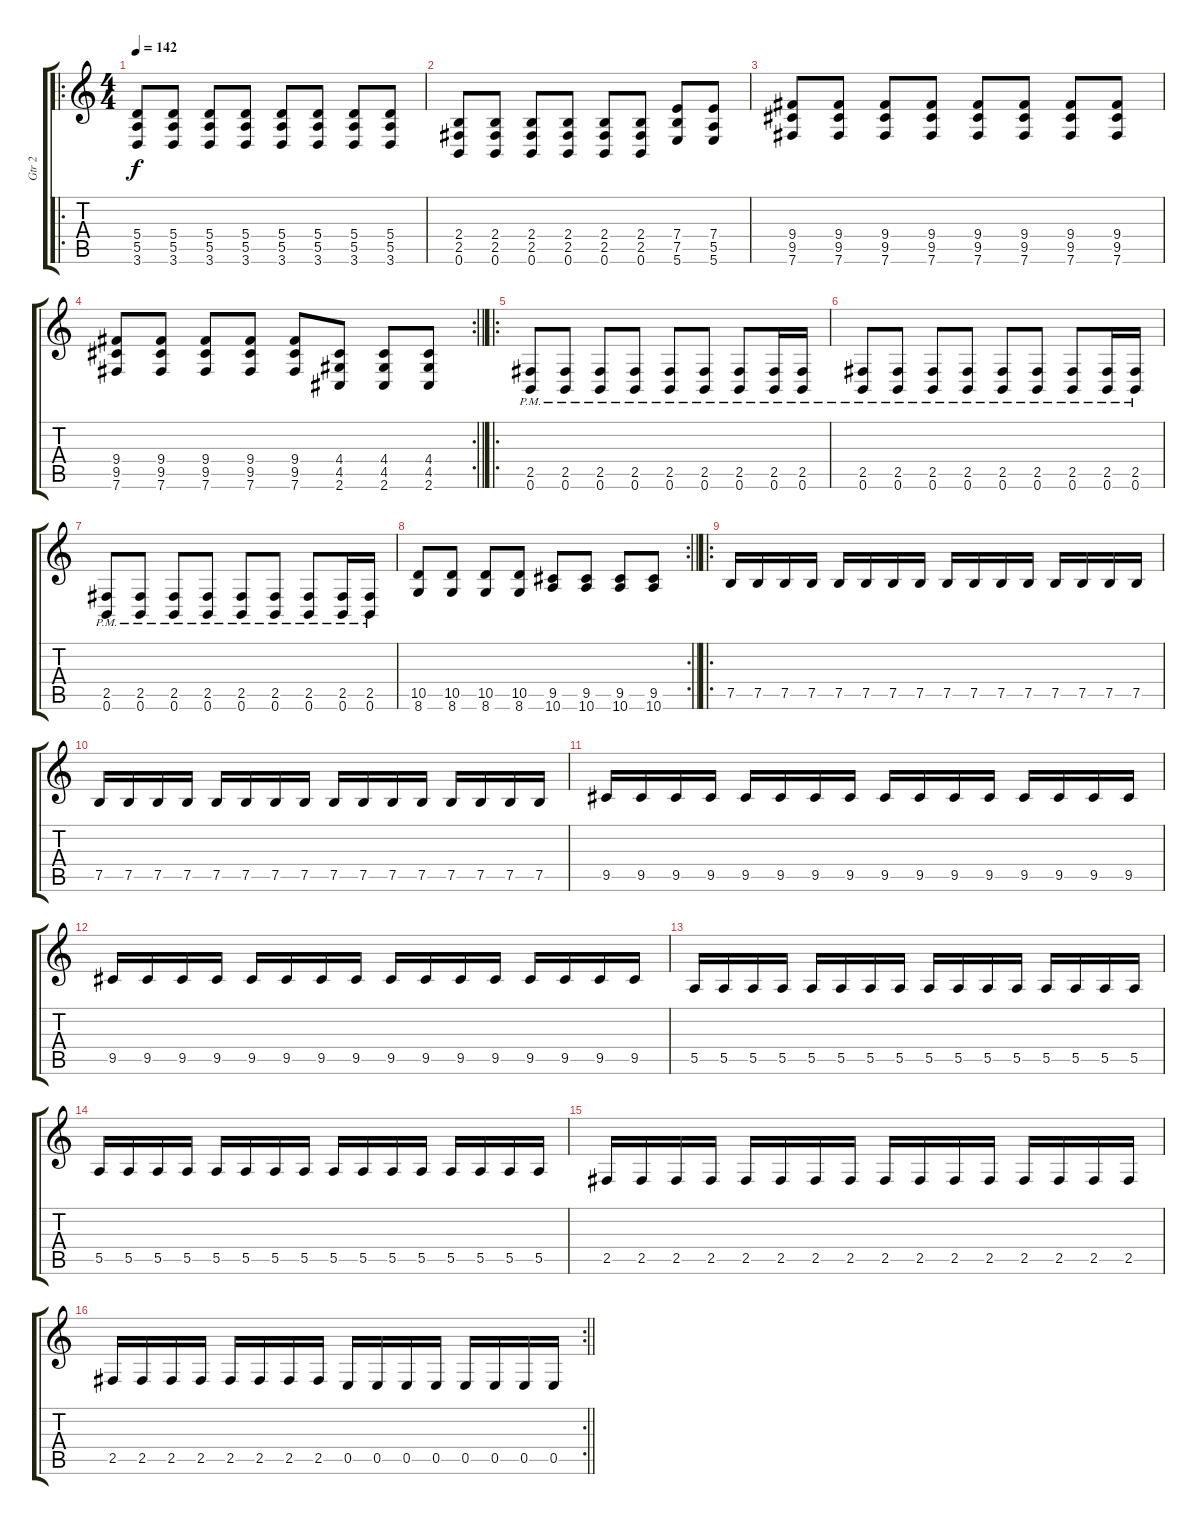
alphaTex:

\track ("Gtr 2" "Gtr 2") {instrument distortionguitar}
\staff {score tabs}
\tuning (B3 Gb3 D3 A2 E2 B1) {hide}
\ro
\ts (4 4)
\section ("" "")
\tempo 142
\clef g2
\ks c
(5.4 5.5 3.6).8{dy f} (5.4 5.5 3.6).8 (5.4 5.5 3.6).8 (5.4 5.5 3.6).8 (5.4 5.5 3.6).8 (5.4 5.5 3.6).8 (5.4 5.5 3.6).8 (5.4 5.5 3.6).8 |
(2.4 2.5 0.6).8 (2.4 2.5 0.6).8 (2.4 2.5 0.6).8 (2.4 2.5 0.6).8 (2.4 2.5 0.6).8 (2.4 2.5 0.6).8 (7.4 7.5 5.6).8 (7.4 5.5 5.6).8 |
(9.4 9.5 7.6).8 (9.4 9.5 7.6).8 (9.4 9.5 7.6).8 (9.4 9.5 7.6).8 (9.4 9.5 7.6).8 (9.4 9.5 7.6).8 (9.4 9.5 7.6).8 (9.4 9.5 7.6).8 |
\rc 2
\barLineRight lightlight
(9.4 9.5 7.6).8 (9.4 9.5 7.6).8 (9.4 9.5 7.6).8 (9.4 9.5 7.6).8 (9.4 9.5 7.6).8 (4.4 4.5 2.6).8 (4.4 4.5 2.6).8 (4.4 4.5 2.6).8 |
\ro
\section ("" "")
(2.5{pm} 0.6{pm}).8 (2.5{pm} 0.6{pm}).8 (2.5{pm} 0.6{pm}).8 (2.5{pm} 0.6{pm}).8 (2.5{pm} 0.6{pm}).8 (2.5{pm} 0.6{pm}).8 (2.5{pm} 0.6{pm}).8 (2.5{pm} 0.6{pm}).16 (2.5{pm} 0.6{pm}).16 |
(2.5{pm} 0.6{pm}).8 (2.5{pm} 0.6{pm}).8 (2.5{pm} 0.6{pm}).8 (2.5{pm} 0.6{pm}).8 (2.5{pm} 0.6{pm}).8 (2.5{pm} 0.6{pm}).8 (2.5{pm} 0.6{pm}).8 (2.5{pm} 0.6{pm}).16 (2.5{pm} 0.6{pm}).16 |
(2.5{pm} 0.6{pm}).8 (2.5{pm} 0.6{pm}).8 (2.5{pm} 0.6{pm}).8 (2.5{pm} 0.6{pm}).8 (2.5{pm} 0.6{pm}).8 (2.5{pm} 0.6{pm}).8 (2.5{pm} 0.6{pm}).8 (2.5{pm} 0.6{pm}).16 (2.5{pm} 0.6{pm}).16 |
\rc 2
\barLineRight lightlight
(10.5 8.6).8 (10.5 8.6).8 (10.5 8.6).8 (10.5 8.6).8 (9.5 10.6).8 (9.5 10.6).8 (9.5 10.6).8 (9.5 10.6).8 |
\ro
\section ("" "")
7.5.16 7.5.16 7.5.16 7.5.16 7.5.16 7.5.16 7.5.16 7.5.16 7.5.16 7.5.16 7.5.16 7.5.16 7.5.16 7.5.16 7.5.16 7.5.16 |
7.5.16 7.5.16 7.5.16 7.5.16 7.5.16 7.5.16 7.5.16 7.5.16 7.5.16 7.5.16 7.5.16 7.5.16 7.5.16 7.5.16 7.5.16 7.5.16 |
9.5.16 9.5.16 9.5.16 9.5.16 9.5.16 9.5.16 9.5.16 9.5.16 9.5.16 9.5.16 9.5.16 9.5.16 9.5.16 9.5.16 9.5.16 9.5.16 |
9.5.16 9.5.16 9.5.16 9.5.16 9.5.16 9.5.16 9.5.16 9.5.16 9.5.16 9.5.16 9.5.16 9.5.16 9.5.16 9.5.16 9.5.16 9.5.16 |
5.5.16 5.5.16 5.5.16 5.5.16 5.5.16 5.5.16 5.5.16 5.5.16 5.5.16 5.5.16 5.5.16 5.5.16 5.5.16 5.5.16 5.5.16 5.5.16 |
5.5.16 5.5.16 5.5.16 5.5.16 5.5.16 5.5.16 5.5.16 5.5.16 5.5.16 5.5.16 5.5.16 5.5.16 5.5.16 5.5.16 5.5.16 5.5.16 |
2.5.16 2.5.16 2.5.16 2.5.16 2.5.16 2.5.16 2.5.16 2.5.16 2.5.16 2.5.16 2.5.16 2.5.16 2.5.16 2.5.16 2.5.16 2.5.16 |
\rc 2
\barLineRight lightlight
2.5.16 2.5.16 2.5.16 2.5.16 2.5.16 2.5.16 2.5.16 2.5.16 0.5.16 0.5.16 0.5.16 0.5.16 0.5.16 0.5.16 0.5.16 0.5.16
